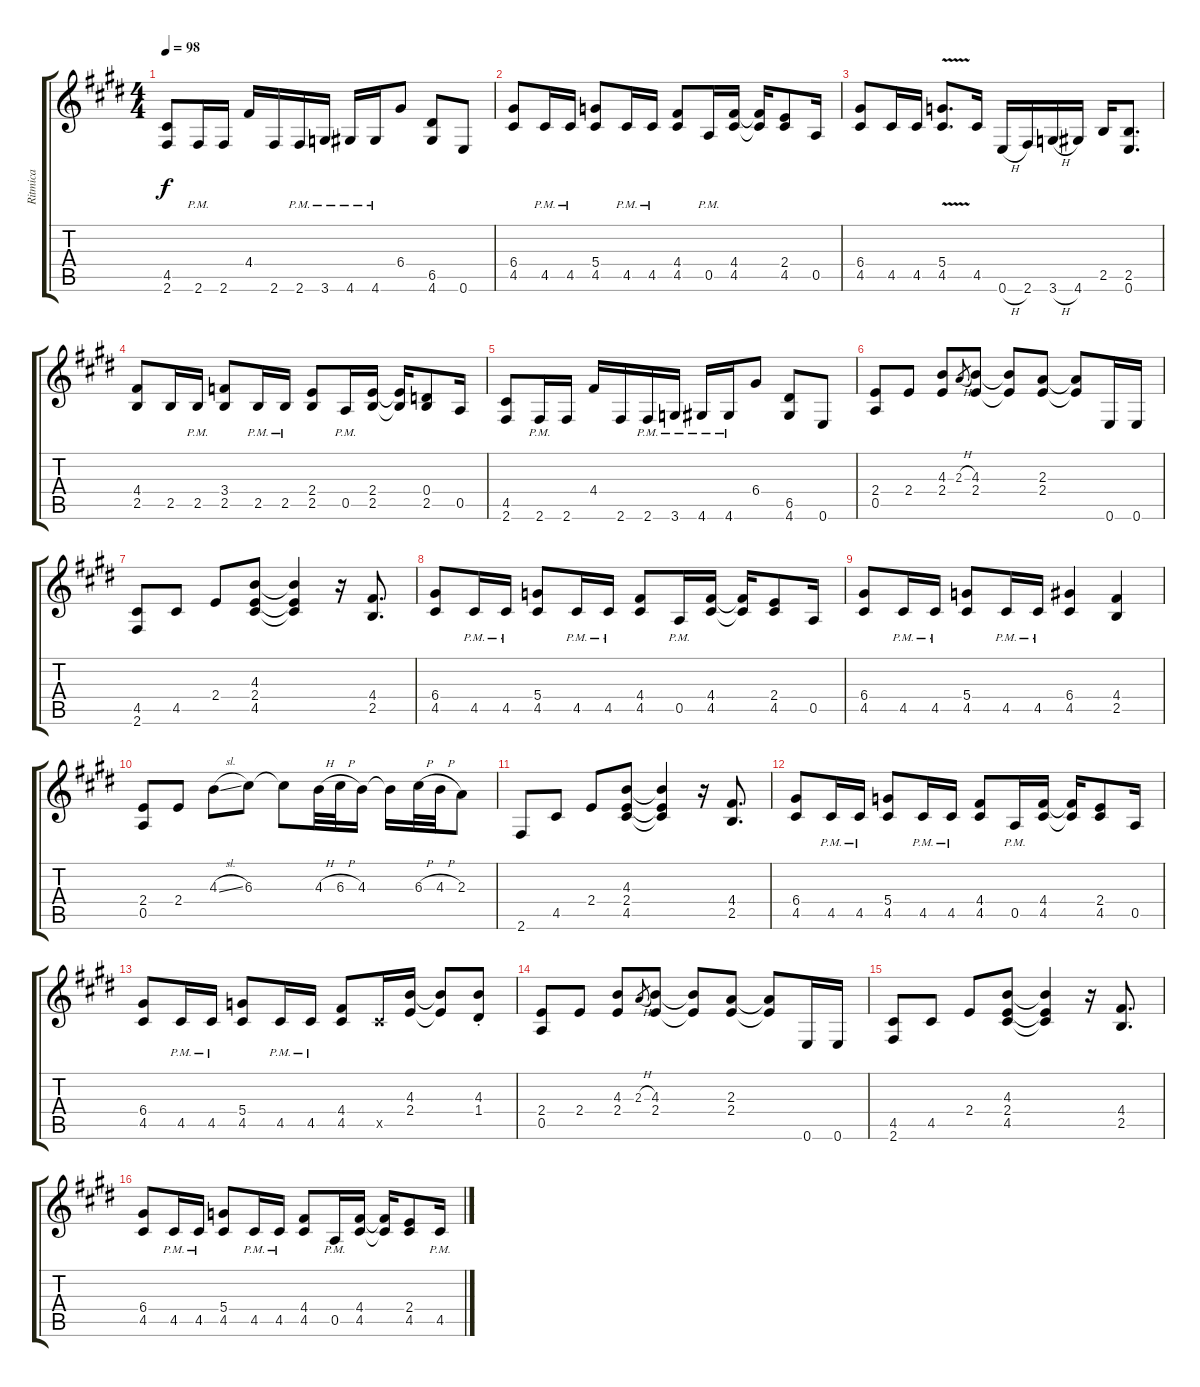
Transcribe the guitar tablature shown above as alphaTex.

\track ("Ritmica" "Ritmica") {instrument overdrivenguitar}
\staff {score tabs}
\tuning (E4 B3 G3 D3 A2 E2) {hide}
\ts (4 4)
\tempo 98
\clef g2
\ks c#minor
(4.5 2.6).8{dy f} 2.6{pm}.16 2.6.16 4.4.16 2.6.16 2.6{pm}.16 3.6{pm}.16 4.6{pm}.16 4.6{pm}.16 6.4.8 (6.5 4.6).8 0.6.8 |
(6.4 4.5).8 4.5{pm}.16 4.5{pm}.16 (5.4 4.5).8 4.5{pm}.16 4.5{pm}.16 (4.4 4.5).8 0.5{pm}.16 (4.4 4.5).16 (4.4{t} 4.5{t}).16 (2.4 4.5).8 0.5.16 |
(6.4 4.5).8 4.5.16 4.5.16 (5.4{v} 4.5{v}).8{d} 4.5.16 0.6{h}.16 2.6.16 3.6{h}.16 4.6.16 2.5.16 (2.5 0.6).8{d} |
(4.4 2.5).8 2.5.16 2.5{pm}.16 (3.4 2.5).8 2.5{pm}.16 2.5{pm}.16 (2.4 2.5).8 0.5{pm}.16 (2.4 2.5).16 (2.4{t} 2.5{t}).16 (0.4 2.5).8 0.5.16 |
(4.5 2.6).8 2.6{pm}.16 2.6.16 4.4.16 2.6.16 2.6{pm}.16 3.6{pm}.16 4.6{pm}.16 4.6{pm}.16 6.4.8 (6.5 4.6).8 0.6.8 |
(2.4 0.5).8 2.4.8 (4.3 2.4).8 2.3{h}.8{gr} (4.3 2.4).8 (4.3{t} 2.4{t}).8 (2.3 2.4).8 (2.3{t} 2.4{t}).8 0.6.16 0.6.16 |
\ks e
(4.5 2.6).8 4.5.8 2.4.8 (4.3 2.4 4.5).8 (4.3{t} 2.4{t} 4.5{t}).4 r.16 (4.4 2.5).8{d} |
\ks c#minor
(6.4 4.5).8 4.5{pm}.16 4.5{pm}.16 (5.4 4.5).8 4.5{pm}.16 4.5{pm}.16 (4.4 4.5).8 0.5{pm}.16 (4.4 4.5).16 (4.4{t} 4.5{t}).16 (2.4 4.5).8 0.5.16 |
(6.4 4.5).8 4.5{pm}.16 4.5{pm}.16 (5.4 4.5).8 4.5{pm}.16 4.5{pm}.16 (6.4 4.5).4 (4.4 2.5).4 |
(2.4 0.5).8 2.4.8 4.3{sl}.8 6.3.8 6.3{t}.8 4.3{h}.32 6.3{h}.32 4.3.16 4.3{t}.16 6.3{h}.32 4.3{h}.32 2.3.8 |
\ks e
2.6.8 4.5.8 2.4.8 (4.3 2.4 4.5).8 (4.3{t} 2.4{t} 4.5{t}).4 r.16 (4.4 2.5).8{d} |
\ks c#minor
(6.4 4.5).8 4.5{pm}.16 4.5{pm}.16 (5.4 4.5).8 4.5{pm}.16 4.5{pm}.16 (4.4 4.5).8 0.5{pm}.16 (4.4 4.5).16 (4.4{t} 4.5{t}).16 (2.4 4.5).8 0.5.16 |
(6.4 4.5).8 4.5{pm}.16 4.5{pm}.16 (5.4 4.5).8 4.5{pm}.16 4.5{pm}.16 (4.4 4.5).8 4.5{x}.16 (4.3 2.4).16 (4.3{t} 2.4{t}).8 (4.3{st} 1.4{st}).8 |
(2.4 0.5).8 2.4.8 (4.3 2.4).8 2.3{h}.8{gr} (4.3 2.4).8 (4.3{t} 2.4{t}).8 (2.3 2.4).8 (2.3{t} 2.4{t}).8 0.6.16 0.6.16 |
\ks e
(4.5 2.6).8 4.5.8 2.4.8 (4.3 2.4 4.5).8 (4.3{t} 2.4{t} 4.5{t}).4 r.16 (4.4 2.5).8{d} |
(6.4 4.5).8 4.5{pm}.16 4.5{pm}.16 (5.4 4.5).8 4.5{pm}.16 4.5{pm}.16 (4.4 4.5).8 0.5{pm}.16 (4.4 4.5).16 (4.4{t} 4.5{t}).16 (2.4 4.5).8 4.5{pm}.16
